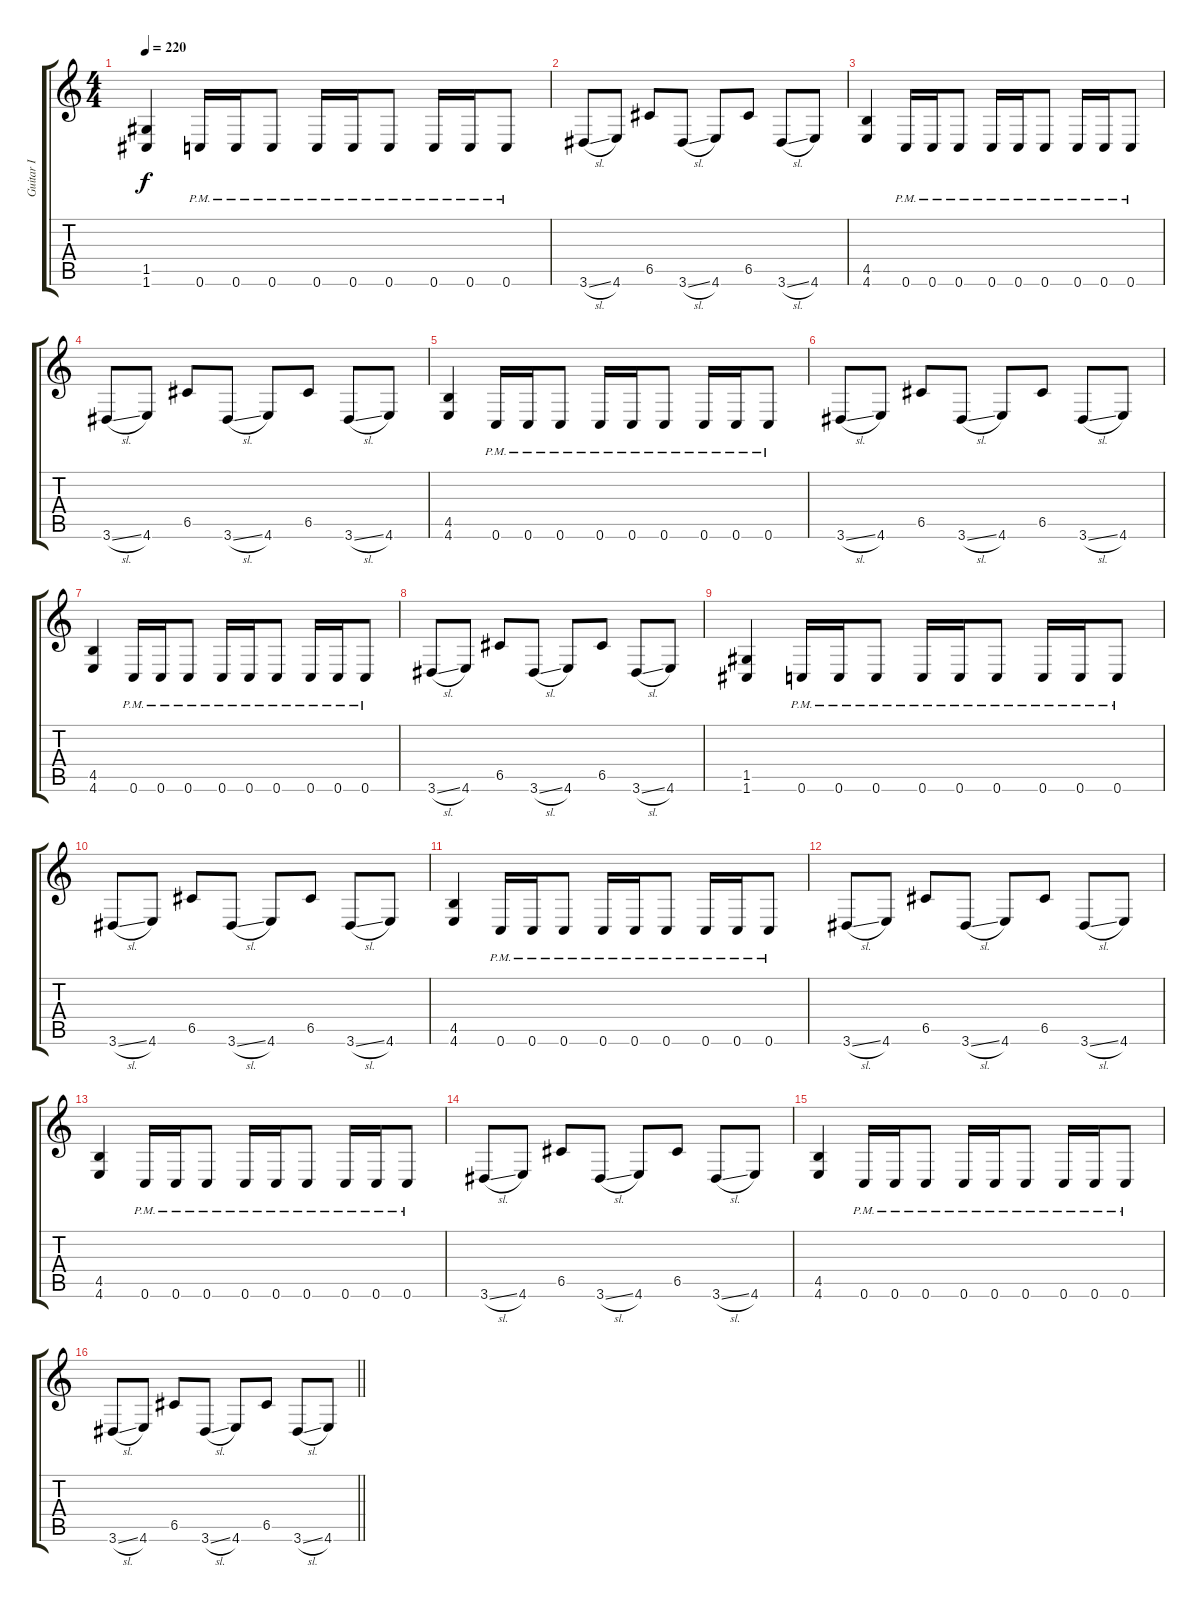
\track ("Guitar I" "Guitar I") {instrument distortionguitar}
\staff {score tabs}
\tuning (D4 A3 F3 C3 G2 C2) {hide}
\ts (4 4)
\tempo 220
\clef g2
\ks c
(1.5 1.6).4{dy f} 0.6{pm}.16 0.6{pm}.16 0.6{pm}.8 0.6{pm}.16 0.6{pm}.16 0.6{pm}.8 0.6{pm}.16 0.6{pm}.16 0.6{pm}.8 |
3.6{sl}.8 4.6.8 6.5.8 3.6{sl}.8 4.6.8 6.5.8 3.6{sl}.8 4.6.8 |
(4.5 4.6).4 0.6{pm}.16 0.6{pm}.16 0.6{pm}.8 0.6{pm}.16 0.6{pm}.16 0.6{pm}.8 0.6{pm}.16 0.6{pm}.16 0.6{pm}.8 |
3.6{sl}.8 4.6.8 6.5.8 3.6{sl}.8 4.6.8 6.5.8 3.6{sl}.8 4.6.8 |
(4.5 4.6).4 0.6{pm}.16 0.6{pm}.16 0.6{pm}.8 0.6{pm}.16 0.6{pm}.16 0.6{pm}.8 0.6{pm}.16 0.6{pm}.16 0.6{pm}.8 |
3.6{sl}.8 4.6.8 6.5.8 3.6{sl}.8 4.6.8 6.5.8 3.6{sl}.8 4.6.8 |
(4.5 4.6).4 0.6{pm}.16 0.6{pm}.16 0.6{pm}.8 0.6{pm}.16 0.6{pm}.16 0.6{pm}.8 0.6{pm}.16 0.6{pm}.16 0.6{pm}.8 |
3.6{sl}.8 4.6.8 6.5.8 3.6{sl}.8 4.6.8 6.5.8 3.6{sl}.8 4.6.8 |
(1.5 1.6).4 0.6{pm}.16 0.6{pm}.16 0.6{pm}.8 0.6{pm}.16 0.6{pm}.16 0.6{pm}.8 0.6{pm}.16 0.6{pm}.16 0.6{pm}.8 |
3.6{sl}.8 4.6.8 6.5.8 3.6{sl}.8 4.6.8 6.5.8 3.6{sl}.8 4.6.8 |
(4.5 4.6).4 0.6{pm}.16 0.6{pm}.16 0.6{pm}.8 0.6{pm}.16 0.6{pm}.16 0.6{pm}.8 0.6{pm}.16 0.6{pm}.16 0.6{pm}.8 |
3.6{sl}.8 4.6.8 6.5.8 3.6{sl}.8 4.6.8 6.5.8 3.6{sl}.8 4.6.8 |
(4.5 4.6).4 0.6{pm}.16 0.6{pm}.16 0.6{pm}.8 0.6{pm}.16 0.6{pm}.16 0.6{pm}.8 0.6{pm}.16 0.6{pm}.16 0.6{pm}.8 |
3.6{sl}.8 4.6.8 6.5.8 3.6{sl}.8 4.6.8 6.5.8 3.6{sl}.8 4.6.8 |
(4.5 4.6).4 0.6{pm}.16 0.6{pm}.16 0.6{pm}.8 0.6{pm}.16 0.6{pm}.16 0.6{pm}.8 0.6{pm}.16 0.6{pm}.16 0.6{pm}.8 |
\barLineRight lightlight
3.6{sl}.8 4.6.8 6.5.8 3.6{sl}.8 4.6.8 6.5.8 3.6{sl}.8 4.6.8
